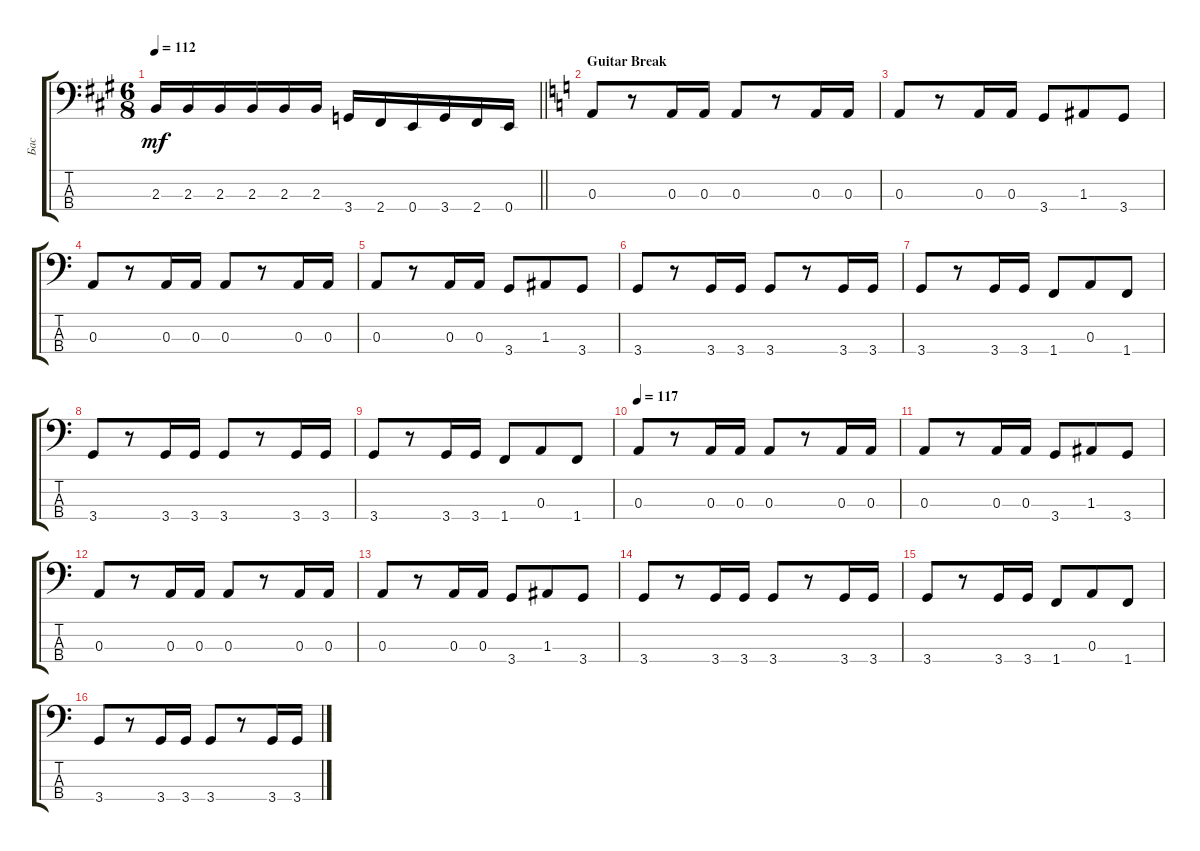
\track ("Бас" "Бас") {instrument electricbassfinger}
\staff {score tabs}
\tuning (G2 D2 A1 E1) {hide}
\ts (6 8)
\tempo 112
\clef f4
\barLineRight lightlight
\ks f#minor
2.3.16{dy mf} 2.3.16 2.3.16 2.3.16 2.3.16 2.3.16 3.4.16 2.4.16 0.4.16 3.4.16 2.4.16 0.4.16 |
\section ("" "Guitar Break")
\ks aminor
0.3.8 r.8 0.3.16 0.3.16 0.3.8 r.8 0.3.16 0.3.16 |
0.3.8 r.8 0.3.16 0.3.16 3.4.8 1.3.8 3.4.8 |
0.3.8 r.8 0.3.16 0.3.16 0.3.8 r.8 0.3.16 0.3.16 |
0.3.8 r.8 0.3.16 0.3.16 3.4.8 1.3.8 3.4.8 |
3.4.8 r.8 3.4.16 3.4.16 3.4.8 r.8 3.4.16 3.4.16 |
3.4.8 r.8 3.4.16 3.4.16 1.4.8 0.3.8 1.4.8 |
3.4.8 r.8 3.4.16 3.4.16 3.4.8 r.8 3.4.16 3.4.16 |
3.4.8 r.8 3.4.16 3.4.16 1.4.8 0.3.8 1.4.8 |
\tempo 117
0.3.8 r.8 0.3.16 0.3.16 0.3.8 r.8 0.3.16 0.3.16 |
0.3.8 r.8 0.3.16 0.3.16 3.4.8 1.3.8 3.4.8 |
0.3.8 r.8 0.3.16 0.3.16 0.3.8 r.8 0.3.16 0.3.16 |
0.3.8 r.8 0.3.16 0.3.16 3.4.8 1.3.8 3.4.8 |
3.4.8 r.8 3.4.16 3.4.16 3.4.8 r.8 3.4.16 3.4.16 |
3.4.8 r.8 3.4.16 3.4.16 1.4.8 0.3.8 1.4.8 |
3.4.8 r.8 3.4.16 3.4.16 3.4.8 r.8 3.4.16 3.4.16
